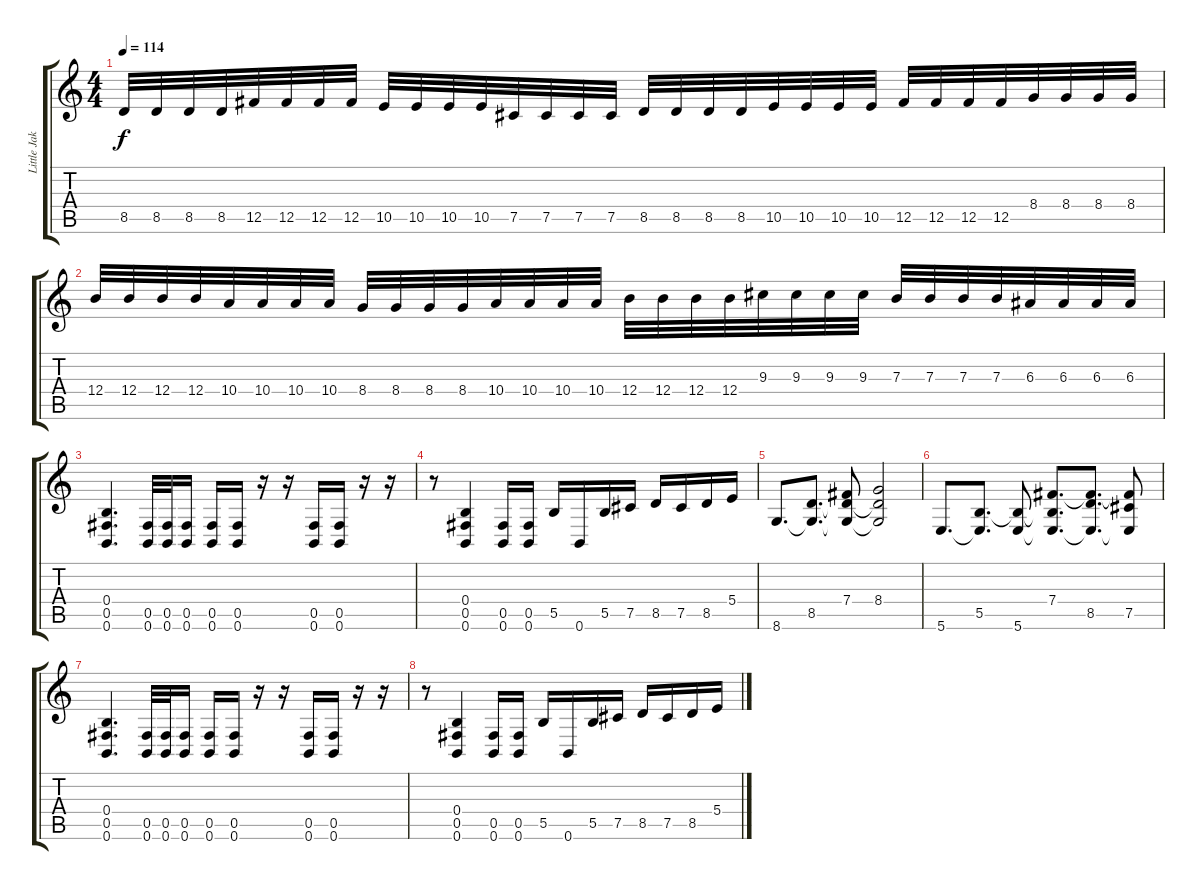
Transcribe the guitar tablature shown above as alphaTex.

\track ("Little Jake" "Little Jak") {instrument distortionguitar}
\staff {score tabs}
\tuning (Db4 Ab3 E3 B2 Gb2 B1) {hide}
\ts (4 4)
\tempo 114
\clef g2
\ks c
8.5.32{dy f} 8.5.32 8.5.32 8.5.32 12.5.32 12.5.32 12.5.32 12.5.32 10.5.32 10.5.32 10.5.32 10.5.32 7.5.32 7.5.32 7.5.32 7.5.32 8.5.32 8.5.32 8.5.32 8.5.32 10.5.32 10.5.32 10.5.32 10.5.32 12.5.32 12.5.32 12.5.32 12.5.32 8.4.32 8.4.32 8.4.32 8.4.32 |
12.4.32 12.4.32 12.4.32 12.4.32 10.4.32 10.4.32 10.4.32 10.4.32 8.4.32 8.4.32 8.4.32 8.4.32 10.4.32 10.4.32 10.4.32 10.4.32 12.4.32 12.4.32 12.4.32 12.4.32 9.3.32 9.3.32 9.3.32 9.3.32 7.3.32 7.3.32 7.3.32 7.3.32 6.3.32 6.3.32 6.3.32 6.3.32 |
(0.4 0.5 0.6).4{d} (0.5 0.6).32 (0.5 0.6).32 (0.5 0.6).16 (0.5 0.6).16 (0.5 0.6).16 r.16 r.16 (0.5 0.6).16 (0.5 0.6).16 r.16 r.16 |
r.8 (0.4 0.5 0.6).4 (0.5 0.6).16 (0.5 0.6).16 5.5.16 0.6.16 5.5.16 7.5.16 8.5.16 7.5.16 8.5.16 5.4.16 |
8.6.8{d} (8.5 8.6{t}).8{d} (7.4 8.5{t} 8.6{t}).8 (8.4 8.5{t} 8.6{t}).2 |
5.6.8{d} (5.5 5.6{t}).8{d} (5.5{t} 5.6).8 (7.4 5.5{t} 5.6{t}).8{d} (7.4{t} 8.5 5.6{t}).8{d} (7.4{t} 7.5 5.6{t}).8 |
(0.4 0.5 0.6).4{d} (0.5 0.6).32 (0.5 0.6).32 (0.5 0.6).16 (0.5 0.6).16 (0.5 0.6).16 r.16 r.16 (0.5 0.6).16 (0.5 0.6).16 r.16 r.16 |
r.8 (0.4 0.5 0.6).4 (0.5 0.6).16 (0.5 0.6).16 5.5.16 0.6.16 5.5.16 7.5.16 8.5.16 7.5.16 8.5.16 5.4.16
